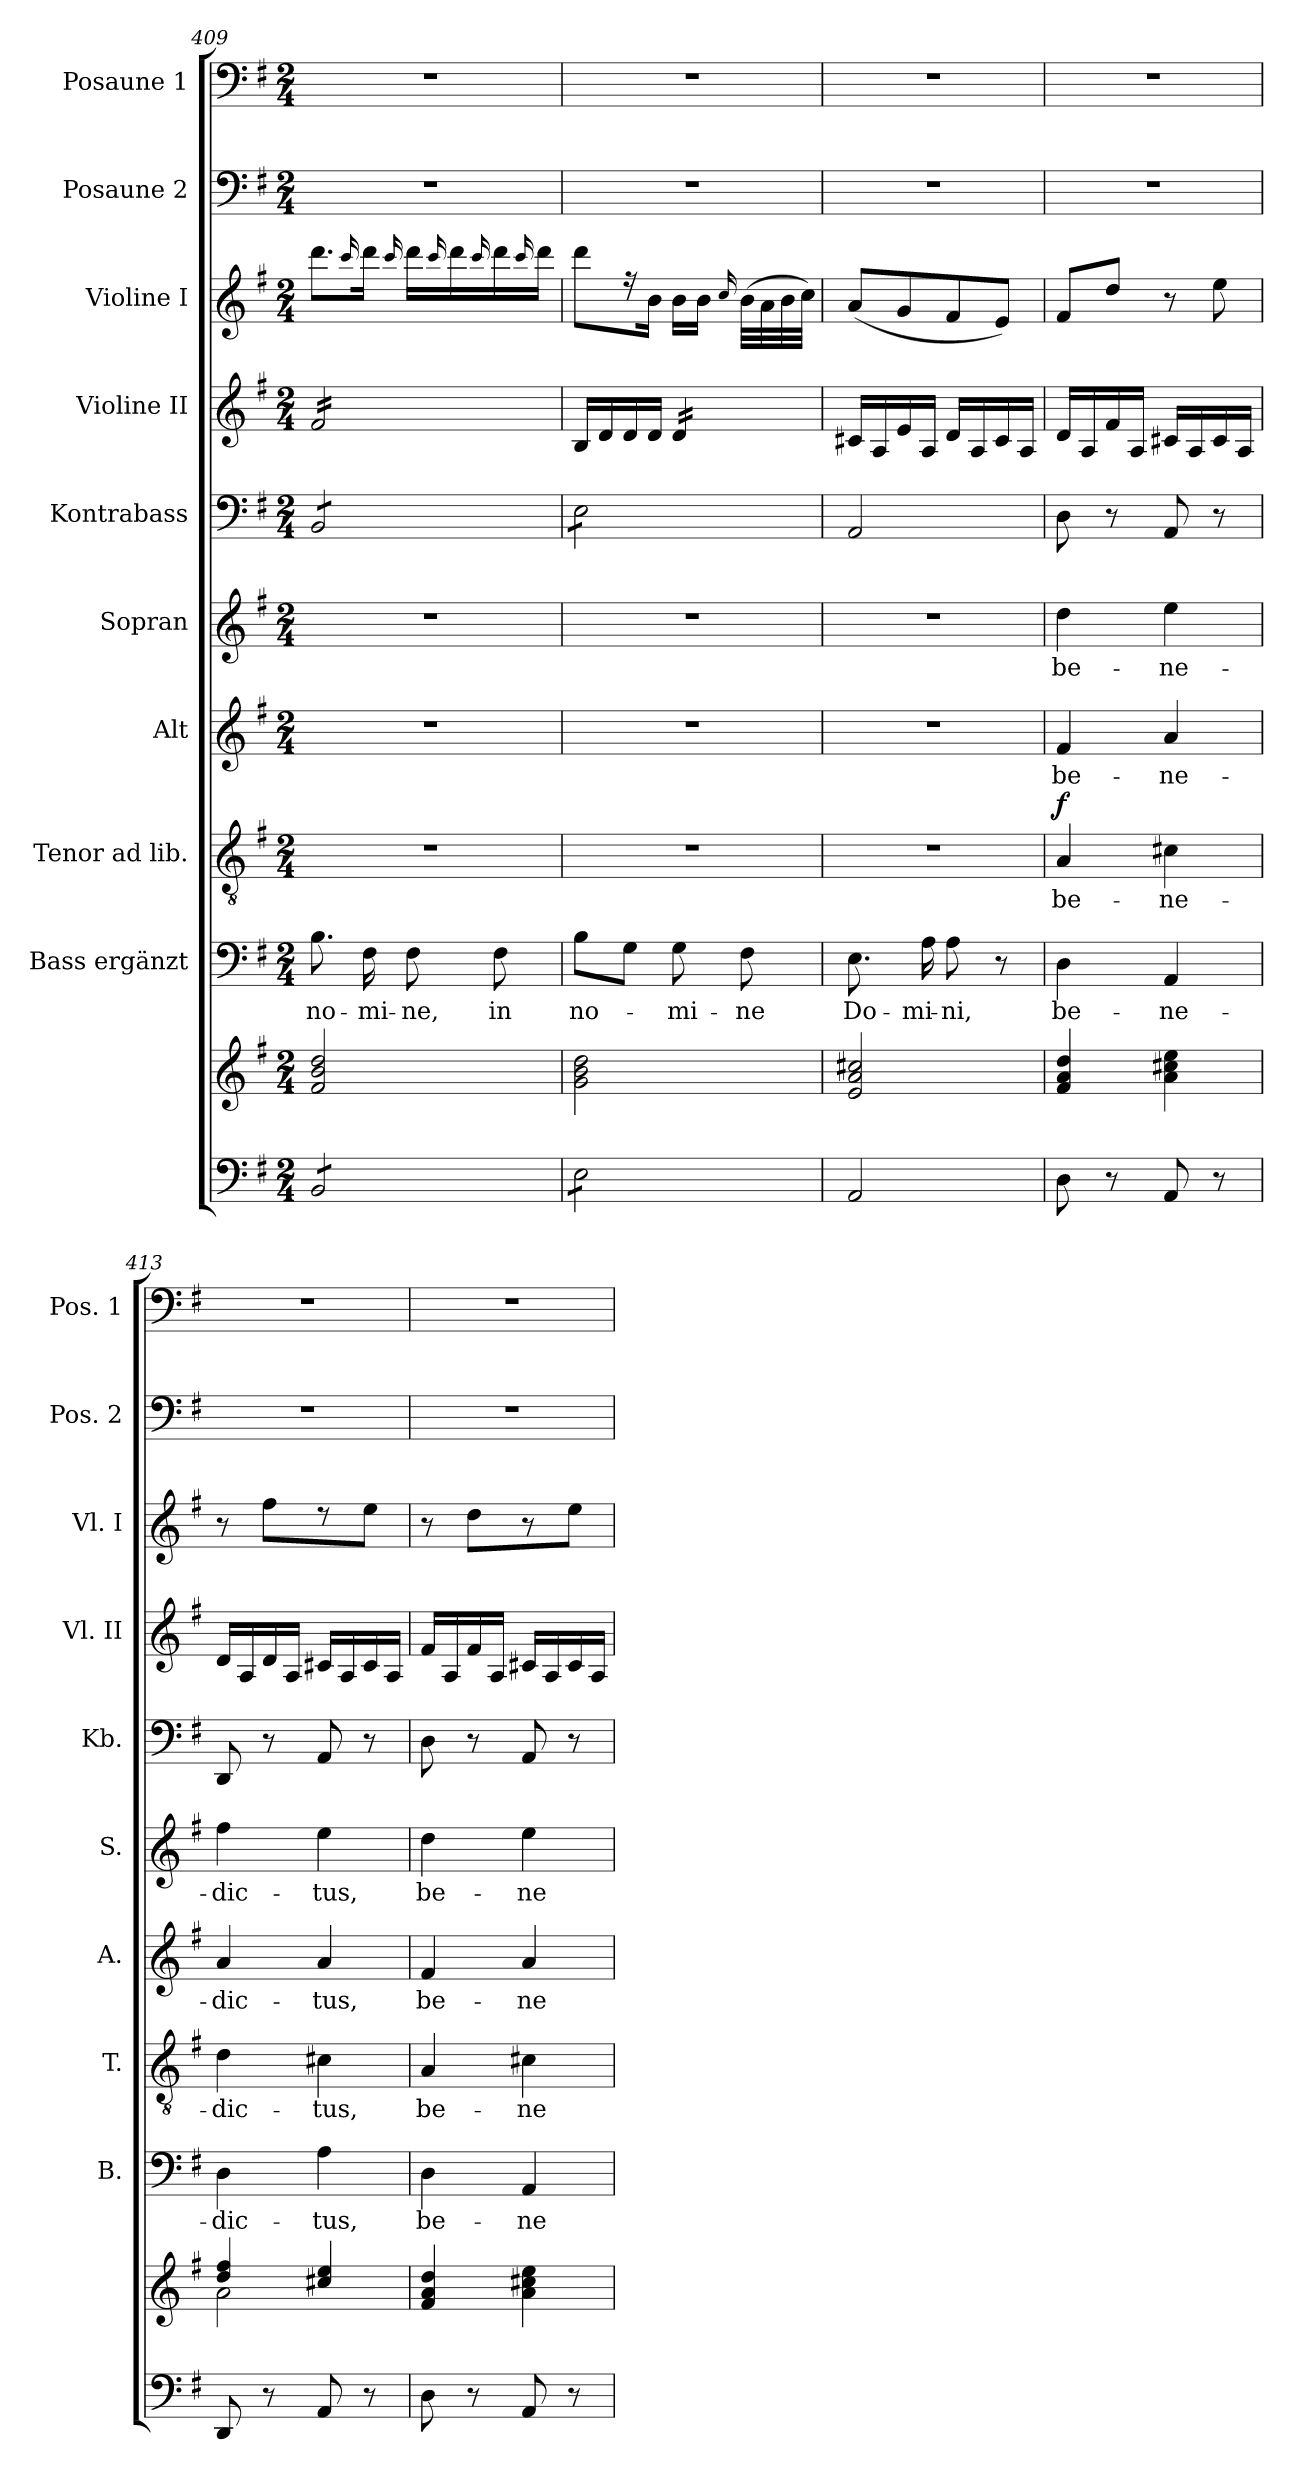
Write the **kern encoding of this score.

**kern	**kern	**kern	**text	**kern	**text	**dynam	**kern	**text	**kern	**text	**kern	**kern	**kern	**kern	**kern
*part10	*part10	*part9	*part9	*part8	*part8	*part8	*part7	*part7	*part6	*part6	*part5	*part4	*part3	*part2	*part1
*staff11	*staff10	*staff9	*staff9	*staff8	*staff8	*staff8	*staff7	*staff7	*staff6	*staff6	*staff5	*staff4	*staff3	*staff2	*staff1
*	*	*I"Bass ergänzt	*	*I"Tenor ad lib.	*	*	*I"Alt	*	*I"Sopran	*	*I"Kontrabass	*I"Violine II	*I"Violine I	*I"Posaune 2	*I"Posaune 1
*	*	*I'B.	*	*I'T.	*	*	*I'A.	*	*I'S.	*	*I'Kb.	*I'Vl. II	*I'Vl. I	*I'Pos. 2	*I'Pos. 1
*clefF4	*clefG2	*clefF4	*	*clefGv2	*	*	*clefG2	*	*clefG2	*	*clefF4	*clefG2	*clefG2	*clefF4	*clefF4
*	*	*	*	*	*	*	*	*	*	*	*ITrd7c12	*	*	*	*
*k[f#]	*k[f#]	*k[f#]	*	*k[f#]	*	*	*k[f#]	*	*k[f#]	*	*k[f#]	*k[f#]	*k[f#]	*k[f#]	*k[f#]
*G:	*G:	*G:	*	*G:	*	*	*G:	*	*G:	*	*G:	*G:	*G:	*G:	*G:
*M2/4	*M2/4	*M2/4	*	*M2/4	*	*	*M2/4	*	*M2/4	*	*M2/4	*M2/4	*M2/4	*M2/4	*M2/4
=409	=409	=409	=409	=409	=409	=409	=409	=409	=409	=409	=409	=409	=409	=409	=409
!	!	!	!LO:LY:b	!	!	!	!	!	!	!	!	!	!	!	!
*tremolo	*	*	*	*	*	*	*	*	*	*	*	*	*	*	*
*	*	*	*	*	*	*	*	*	*	*	*tremolo	*	*	*	*
*	*	*	*	*	*	*	*	*	*	*	*	*tremolo	*	*	*
8BB/L	2f#/ 2b/ 2dd/	8.B\	no-	2r	.	.	2r	.	2r	.	8BBB/L	16f#/LL	8.ddd\L	2r	2r
.	.	.	.	.	.	.	.	.	.	.	.	16f#/	.	.	.
8BB/	.	.	.	.	.	.	.	.	.	.	8BBB/	16f#/	.	.	.
.	.	.	.	.	.	.	.	.	.	.	.	.	16qqccc/	.	.
!	!	!	!LO:LY:b	!	!	!	!	!	!	!	!	!	!	!	!
.	.	16F#\	-mi-	.	.	.	.	.	.	.	.	16f#/	16ddd\Jk	.	.
.	.	.	.	.	.	.	.	.	.	.	.	.	16qqccc/	.	.
!	!	!	!LO:LY:b	!	!	!	!	!	!	!	!	!	!	!	!
8BB/	.	8F#\	-ne,	.	.	.	.	.	.	.	8BBB/	16f#/	16ddd\LL	.	.
.	.	.	.	.	.	.	.	.	.	.	.	.	16qqccc/	.	.
.	.	.	.	.	.	.	.	.	.	.	.	16f#/	16ddd\	.	.
.	.	.	.	.	.	.	.	.	.	.	.	.	16qqccc/	.	.
!	!	!	!LO:LY:b	!	!	!	!	!	!	!	!	!	!	!	!
8BB/J	.	8F#\	in	.	.	.	.	.	.	.	8BBB/J	16f#/	16ddd\	.	.
.	.	.	.	.	.	.	.	.	.	.	.	.	16qqccc/	.	.
.	.	.	.	.	.	.	.	.	.	.	.	16f#/JJ	16ddd\JJ	.	.
*	*	*	*	*	*	*	*	*	*	*	*	*Xtremolo	*	*	*
=410	=410	=410	=410	=410	=410	=410	=410	=410	=410	=410	=410	=410	=410	=410	=410
!	!	!	!LO:LY:b	!	!	!	!	!	!	!	!	!	!	!	!
8E\L	2g\ 2b\ 2dd\	8B\L	no-	2r	.	.	2r	.	2r	.	8EE\L	16B/LL	8ddd\L	2r	2r
.	.	.	.	.	.	.	.	.	.	.	.	16d/	.	.	.
8E\	.	8G\J	.	.	.	.	.	.	.	.	8EE\	16d/	16r	.	.
.	.	.	.	.	.	.	.	.	.	.	.	16d/JJ	16b\Jk	.	.
!	!	!	!LO:LY:b	!	!	!	!	!	!	!	!	!	!	!	!
*	*	*	*	*	*	*	*	*	*	*	*	*tremolo	*	*	*
8E\	.	8G\	-mi-	.	.	.	.	.	.	.	8EE\	16d/LL	16b\LL	.	.
.	.	.	.	.	.	.	.	.	.	.	.	16d/	16b\JJ	.	.
.	.	.	.	.	.	.	.	.	.	.	.	.	16qqcc/	.	.
!	!	!	!LO:LY:b	!	!	!	!	!	!	!	!	!	!	!	!
8E\J	.	8F#\	-ne	.	.	.	.	.	.	.	8EE\J	16d/	(>32b\LLL	.	.
*	*	*	*	*	*	*	*	*	*	*	*Xtremolo	*	*	*	*
*Xtremolo	*	*	*	*	*	*	*	*	*	*	*	*	*	*	*
.	.	.	.	.	.	.	.	.	.	.	.	.	32a\	.	.
.	.	.	.	.	.	.	.	.	.	.	.	16d/JJ	32b\	.	.
*	*	*	*	*	*	*	*	*	*	*	*	*Xtremolo	*	*	*
.	.	.	.	.	.	.	.	.	.	.	.	.	32cc\JJJ)	.	.
!!LO:PB:g=z
=411	=411	=411	=411	=411	=411	=411	=411	=411	=411	=411	=411	=411	=411	=411	=411
!	!	!	!LO:LY:b	!	!	!	!	!	!	!	!	!	!	!	!
2AA/	2e/ 2a/ 2cc#X/	8.E\	Do-	2r	.	.	2r	.	2r	.	2AAA/	16c#X/LL	(<8a/L	2r	2r
.	.	.	.	.	.	.	.	.	.	.	.	16A/	.	.	.
.	.	.	.	.	.	.	.	.	.	.	.	16e/	8g/	.	.
!	!	!	!LO:LY:b	!	!	!	!	!	!	!	!	!	!	!	!
.	.	16A\	-mi-	.	.	.	.	.	.	.	.	16A/JJ	.	.	.
!	!	!	!LO:LY:b	!	!	!	!	!	!	!	!	!	!	!	!
.	.	8A\	-ni,	.	.	.	.	.	.	.	.	16d/LL	8f#/	.	.
.	.	.	.	.	.	.	.	.	.	.	.	16A/	.	.	.
.	.	8r	.	.	.	.	.	.	.	.	.	16c#/	8e/J)	.	.
.	.	.	.	.	.	.	.	.	.	.	.	16A/JJ	.	.	.
=412	=412	=412	=412	=412	=412	=412	=412	=412	=412	=412	=412	=412	=412	=412	=412
!	!	!	!LO:LY:b	!	!LO:LY:b	!LO:DY:a	!	!LO:LY:b	!	!LO:LY:b	!	!	!	!	!
8D\	4f#/ 4a/ 4dd/	4D\	be-	4A/	be-	f	4f#/	be-	4dd\	be-	8DD\	16d/LL	8f#/L	2r	2r
.	.	.	.	.	.	.	.	.	.	.	.	16A/	.	.	.
8r	.	.	.	.	.	.	.	.	.	.	8r	16f#/	8dd/J	.	.
.	.	.	.	.	.	.	.	.	.	.	.	16A/JJ	.	.	.
!	!	!	!LO:LY:b	!	!LO:LY:b	!	!	!LO:LY:b	!	!LO:LY:b	!	!	!	!	!
8AA/	4a\ 4cc#X\ 4ee\	4AA/	-ne-	4c#X\	-ne-	.	4a/	-ne-	4ee\	-ne-	8AAA/	16c#X/LL	8r	.	.
.	.	.	.	.	.	.	.	.	.	.	.	16A/	.	.	.
8r	.	.	.	.	.	.	.	.	.	.	8r	16c#/	8ee\	.	.
.	.	.	.	.	.	.	.	.	.	.	.	16A/JJ	.	.	.
=413	=413	=413	=413	=413	=413	=413	=413	=413	=413	=413	=413	=413	=413	=413	=413
*	*^	*	*	*	*	*	*	*	*	*	*	*	*	*	*
!	!	!	!	!LO:LY:b	!	!LO:LY:b	!	!	!LO:LY:b	!	!LO:LY:b	!	!	!	!	!
8DD/	4dd/ 4ff#/	2a\	4D\	-dic-	4d\	-dic-	.	4a/	-dic-	4ff#\	-dic-	8DDD/	16d/LL	8r	2r	2r
.	.	.	.	.	.	.	.	.	.	.	.	.	16A/	.	.	.
8r	.	.	.	.	.	.	.	.	.	.	.	8r	16d/	8ff#\L	.	.
.	.	.	.	.	.	.	.	.	.	.	.	.	16A/JJ	.	.	.
!	!	!	!	!LO:LY:b	!	!LO:LY:b	!	!	!LO:LY:b	!	!LO:LY:b	!	!	!	!	!
8AA/	4cc#X/ 4ee/	.	4A\	-tus,	4c#X\	-tus,	.	4a/	-tus,	4ee\	-tus,	8AAA/	16c#X/LL	8r	.	.
.	.	.	.	.	.	.	.	.	.	.	.	.	16A/	.	.	.
8r	.	.	.	.	.	.	.	.	.	.	.	8r	16c#/	8ee\J	.	.
.	.	.	.	.	.	.	.	.	.	.	.	.	16A/JJ	.	.	.
*	*v	*v	*	*	*	*	*	*	*	*	*	*	*	*	*	*
=414	=414	=414	=414	=414	=414	=414	=414	=414	=414	=414	=414	=414	=414	=414	=414
!	!	!	!LO:LY:b	!	!LO:LY:b	!	!	!LO:LY:b	!	!LO:LY:b	!	!	!	!	!
8D\	4f#/ 4a/ 4dd/	4D\	be-	4A/	be-	.	4f#/	be-	4dd\	be-	8DD\	16f#/LL	8r	2r	2r
.	.	.	.	.	.	.	.	.	.	.	.	16A/	.	.	.
8r	.	.	.	.	.	.	.	.	.	.	8r	16f#/	8dd\L	.	.
.	.	.	.	.	.	.	.	.	.	.	.	16A/JJ	.	.	.
!	!	!	!LO:LY:b	!	!LO:LY:b	!	!	!LO:LY:b	!	!LO:LY:b	!	!	!	!	!
8AA/	4a\ 4cc#X\ 4ee\	4AA/	-ne-	4c#X\	-ne-	.	4a/	-ne-	4ee\	-ne-	8AAA/	16c#X/LL	8r	.	.
.	.	.	.	.	.	.	.	.	.	.	.	16A/	.	.	.
8r	.	.	.	.	.	.	.	.	.	.	8r	16c#/	8ee\J	.	.
.	.	.	.	.	.	.	.	.	.	.	.	16A/JJ	.	.	.
=	=	=	=	=	=	=	=	=	=	=	=	=	=	=	=
*-	*-	*-	*-	*-	*-	*-	*-	*-	*-	*-	*-	*-	*-	*-	*-
